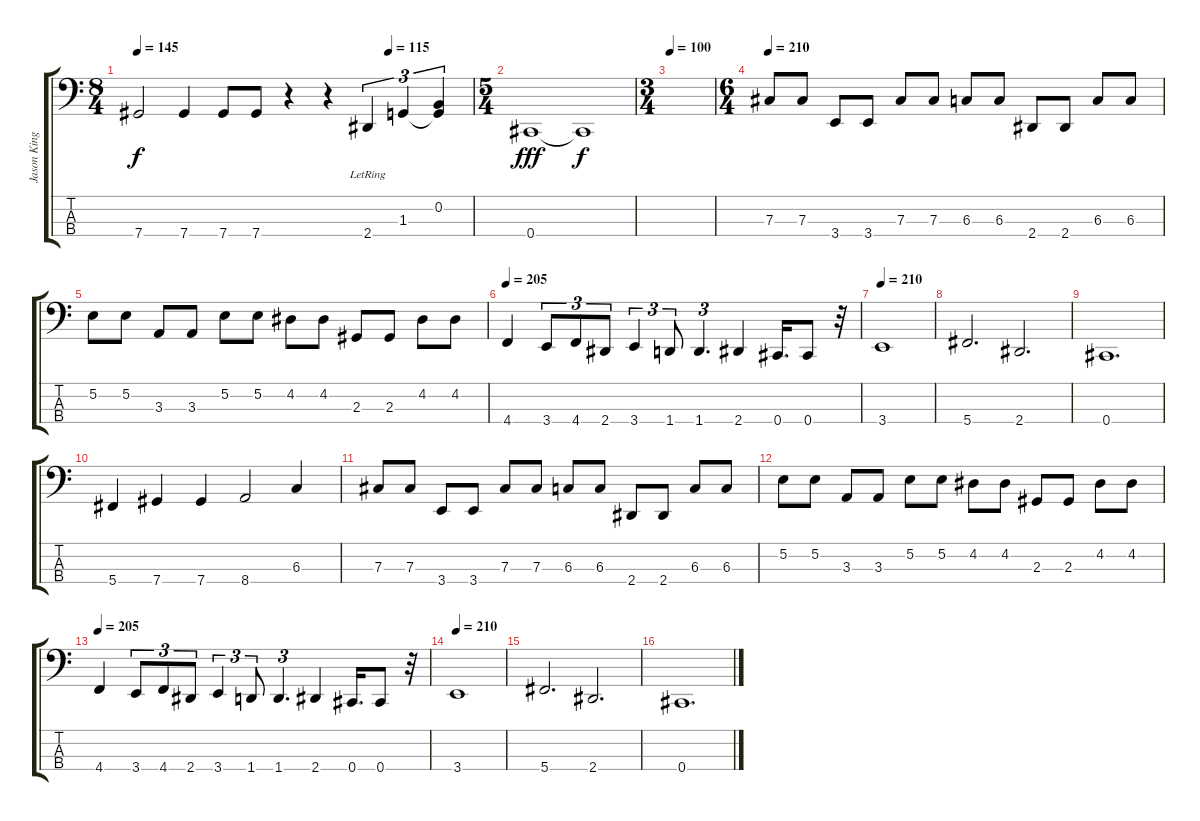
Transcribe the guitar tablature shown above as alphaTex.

\track ("Jason King" "Jason King") {instrument electricbassfinger}
\staff {score tabs}
\tuning (E2 B1 Gb1 Db1) {hide}
\ts (8 4)
\tempo 145
\tempo (115 0.75)
\clef f4
\ks c
7.4.2{dy f} 7.4.4 7.4.8 7.4.8 r.4 r.4 2.4{lr}.4{tu (3 2)} 1.3.4{tu (3 2)} (0.2 1.3{t}).4{tu (3 2)} |
\ts (5 4)
0.4.1{dy fff} 0.4{t}.1{dy f} |
\ts (3 4)
\tempo 90
\tempo 100
|
\ts (6 4)
\tempo 210
7.3.8 7.3.8 3.4.8 3.4.8 7.3.8 7.3.8 6.3.8 6.3.8 2.4.8 2.4.8 6.3.8 6.3.8 |
5.2.8 5.2.8 3.3.8 3.3.8 5.2.8 5.2.8 4.2.8 4.2.8 2.3.8 2.3.8 4.2.8 4.2.8 |
\tempo 205
4.4.4 3.4.8{tu (3 2)} 4.4.8{tu (3 2)} 2.4.8{tu (3 2)} 3.4.4{tu (3 2)} 1.4.8{tu (3 2)} 1.4.4{d tu (3 2)} 2.4.4 0.4.16{d} 0.4.8 r.32 |
\tempo 210
3.4.1 |
5.4.2{d} 2.4.2{d} |
0.4.1{d} |
5.4.4 7.4.4 7.4.4 8.4.2 6.3.4 |
7.3.8 7.3.8 3.4.8 3.4.8 7.3.8 7.3.8 6.3.8 6.3.8 2.4.8 2.4.8 6.3.8 6.3.8 |
5.2.8 5.2.8 3.3.8 3.3.8 5.2.8 5.2.8 4.2.8 4.2.8 2.3.8 2.3.8 4.2.8 4.2.8 |
\tempo 205
4.4.4 3.4.8{tu (3 2)} 4.4.8{tu (3 2)} 2.4.8{tu (3 2)} 3.4.4{tu (3 2)} 1.4.8{tu (3 2)} 1.4.4{d tu (3 2)} 2.4.4 0.4.16{d} 0.4.8 r.32 |
\tempo 210
3.4.1 |
5.4.2{d} 2.4.2{d} |
0.4.1{d}
